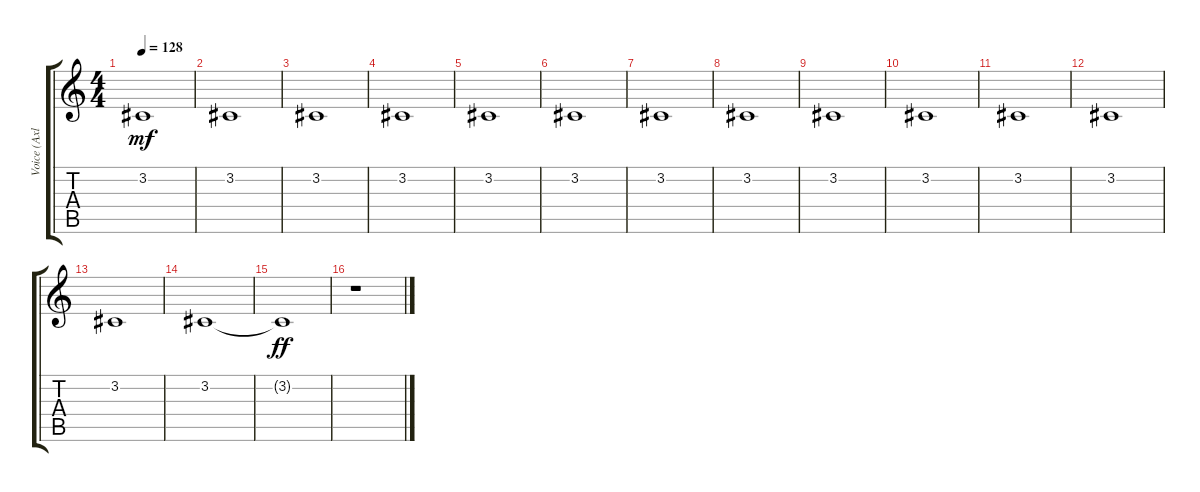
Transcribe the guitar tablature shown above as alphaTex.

\track ("Voice (Axl)" "Voice (Axl") {instrument lead2sawtooth}
\staff {score tabs}
\tuning (Eb4 Bb3 Gb3 Db3 Ab2 Eb2) {hide}
\ts (4 4)
\tempo 128
\clef g2
\ks c
3.2.1{dy mf} |
3.2.1 |
3.2.1 |
3.2.1 |
3.2.1 |
3.2.1 |
3.2.1 |
3.2.1 |
3.2.1 |
3.2.1 |
3.2.1 |
3.2.1 |
3.2.1 |
3.2.1 |
3.2{t}.1{dy ff} |
r.1
